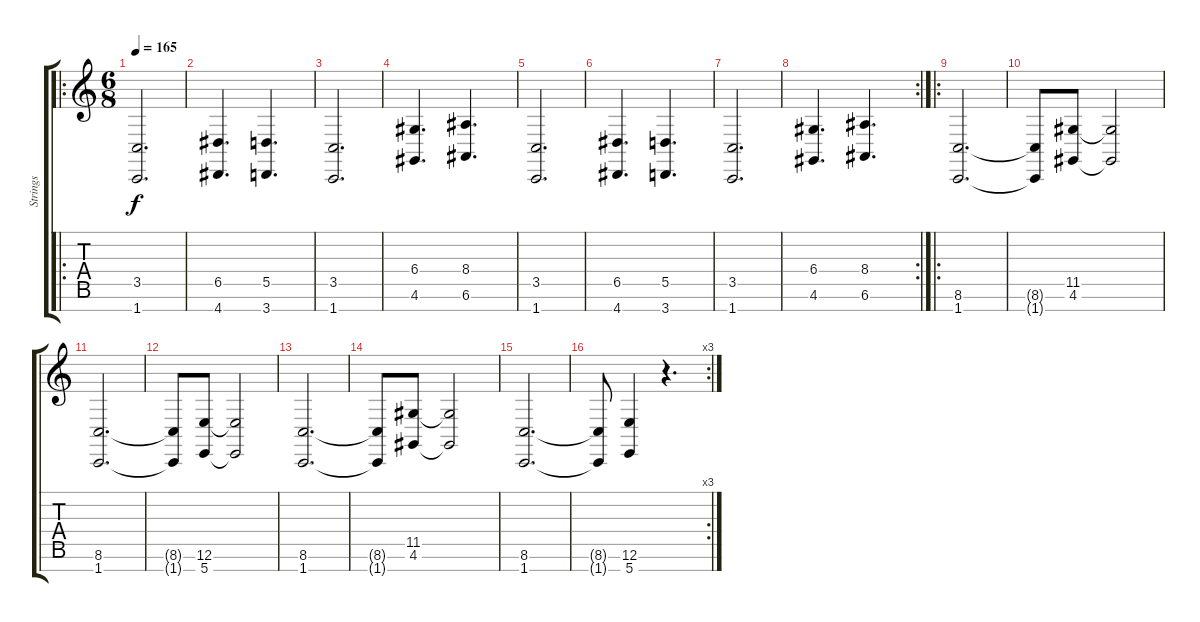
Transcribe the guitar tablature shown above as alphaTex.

\track ("Strings" "Strings") {instrument pad2warm}
\staff {score tabs}
\tuning (E4 B3 G3 D3 A2 E2 B1) {hide}
\ro
\ts (6 8)
\tempo 165
\clef g2
\ks c
(3.5 1.7).2{d dy f} |
(6.5 4.7).4{d} (5.5 3.7).4{d} |
(3.5 1.7).2{d} |
(6.4 4.6).4{d} (8.4 6.6).4{d} |
(3.5 1.7).2{d} |
(6.5 4.7).4{d} (5.5 3.7).4{d} |
(3.5 1.7).2{d} |
\rc 2
(6.4 4.6).4{d} (8.4 6.6).4{d} |
\ro
(8.6 1.7).2{d} |
(8.6{t} 1.7{t}).8 (11.5 4.6).8 (11.5{t} 4.6{t}).2 |
(8.6 1.7).2{d} |
(8.6{t} 1.7{t}).8 (12.6 5.7).8 (12.6{t} 5.7{t}).2 |
(8.6 1.7).2{d} |
(8.6{t} 1.7{t}).8 (11.5 4.6).8 (11.5{t} 4.6{t}).2 |
(8.6 1.7).2{d} |
\rc 3
(8.6{t} 1.7{t}).8 (12.6 5.7).4 r.4{d}
